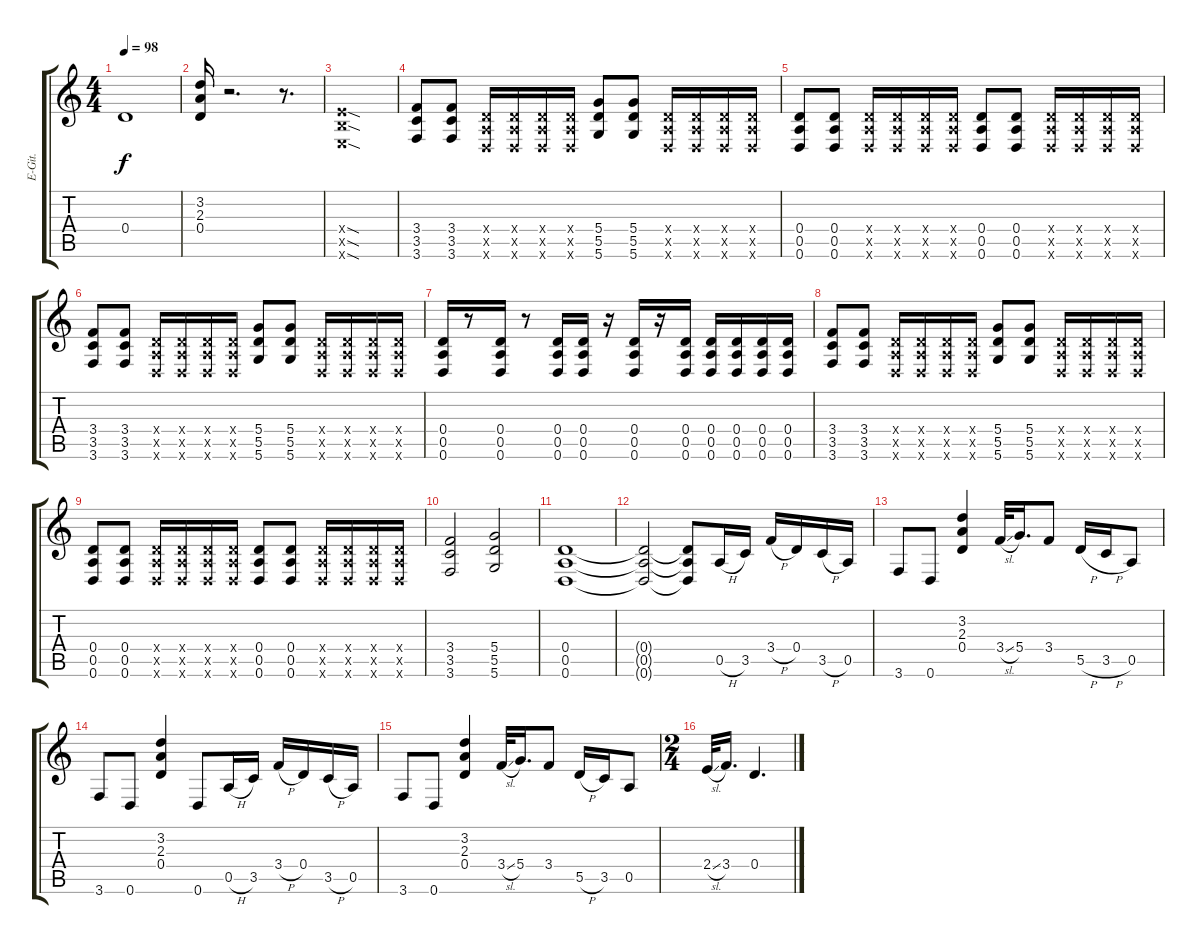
\track ("E-Git." "E-Git.") {instrument distortionguitar}
\staff {score tabs}
\tuning (E4 B3 G3 D3 A2 D2) {hide}
\ts (4 4)
\tempo 98
\clef g2
\ks c
0.4{t}.1{dy f} |
(3.2 2.3 0.4).16 r.2{d} r.8{d} |
(2.4{sod x} 2.5{sod x} 2.6{sod x}).1 |
(3.4 3.5 3.6).8 (3.4 3.5 3.6).8 (0.4{x} 0.5{x} 0.6{x}).16 (0.4{x} 0.5{x} 0.6{x}).16 (0.4{x} 0.5{x} 0.6{x}).16 (0.4{x} 0.5{x} 0.6{x}).16 (5.4 5.5 5.6).8 (5.4 5.5 5.6).8 (0.4{x} 0.5{x} 0.6{x}).16 (0.4{x} 0.5{x} 0.6{x}).16 (0.4{x} 0.5{x} 0.6{x}).16 (0.4{x} 0.5{x} 0.6{x}).16 |
(0.4 0.5 0.6).8 (0.4 0.5 0.6).8 (0.4{x} 0.5{x} 0.6{x}).16 (0.4{x} 0.5{x} 0.6{x}).16 (0.4{x} 0.5{x} 0.6{x}).16 (0.4{x} 0.5{x} 0.6{x}).16 (0.4 0.5 0.6).8 (0.4 0.5 0.6).8 (0.4{x} 0.5{x} 0.6{x}).16 (0.4{x} 0.5{x} 0.6{x}).16 (0.4{x} 0.5{x} 0.6{x}).16 (0.4{x} 0.5{x} 0.6{x}).16 |
(3.4 3.5 3.6).8 (3.4 3.5 3.6).8 (0.4{x} 0.5{x} 0.6{x}).16 (0.4{x} 0.5{x} 0.6{x}).16 (0.4{x} 0.5{x} 0.6{x}).16 (0.4{x} 0.5{x} 0.6{x}).16 (5.4 5.5 5.6).8 (5.4 5.5 5.6).8 (0.4{x} 0.5{x} 0.6{x}).16 (0.4{x} 0.5{x} 0.6{x}).16 (0.4{x} 0.5{x} 0.6{x}).16 (0.4{x} 0.5{x} 0.6{x}).16 |
(0.4 0.5 0.6).16 r.8 (0.4 0.5 0.6).16 r.8 (0.4 0.5 0.6).16 (0.4 0.5 0.6).16 r.16 (0.4 0.5 0.6).16 r.16 (0.4 0.5 0.6).16 (0.4 0.5 0.6).16 (0.4 0.5 0.6).16 (0.4 0.5 0.6).16 (0.4 0.5 0.6).16 |
(3.4 3.5 3.6).8 (3.4 3.5 3.6).8 (0.4{x} 0.5{x} 0.6{x}).16 (0.4{x} 0.5{x} 0.6{x}).16 (0.4{x} 0.5{x} 0.6{x}).16 (0.4{x} 0.5{x} 0.6{x}).16 (5.4 5.5 5.6).8 (5.4 5.5 5.6).8 (0.4{x} 0.5{x} 0.6{x}).16 (0.4{x} 0.5{x} 0.6{x}).16 (0.4{x} 0.5{x} 0.6{x}).16 (0.4{x} 0.5{x} 0.6{x}).16 |
(0.4 0.5 0.6).8 (0.4 0.5 0.6).8 (0.4{x} 0.5{x} 0.6{x}).16 (0.4{x} 0.5{x} 0.6{x}).16 (0.4{x} 0.5{x} 0.6{x}).16 (0.4{x} 0.5{x} 0.6{x}).16 (0.4 0.5 0.6).8 (0.4 0.5 0.6).8 (0.4{x} 0.5{x} 0.6{x}).16 (0.4{x} 0.5{x} 0.6{x}).16 (0.4{x} 0.5{x} 0.6{x}).16 (0.4{x} 0.5{x} 0.6{x}).16 |
(3.4 3.5 3.6).2 (5.4 5.5 5.6).2 |
(0.4 0.5 0.6).1 |
(0.4{t} 0.5{t} 0.6{t}).2 (0.4{t} 0.5{t} 0.6{t}).8 0.5{h}.16 3.5.16 3.4{h}.16 0.4.16 3.5{h}.16 0.5.16 |
3.6.8 0.6.8 (3.2 2.3 0.4).4 3.4{sl}.32 5.4.16{d} 3.4.8 5.5{h}.16 3.5{h}.16 0.5.8 |
3.6.8 0.6.8 (3.2 2.3 0.4).4 0.6.8 0.5{h}.16 3.5.16 3.4{h}.16 0.4.16 3.5{h}.16 0.5.16 |
3.6.8 0.6.8 (3.2 2.3 0.4).4 3.4{sl}.32 5.4.16{d} 3.4.8 5.5{h}.16 3.5.16 0.5.8 |
\ts (2 4)
2.4{sl}.32 3.4.16{d} 0.4.4{d}
